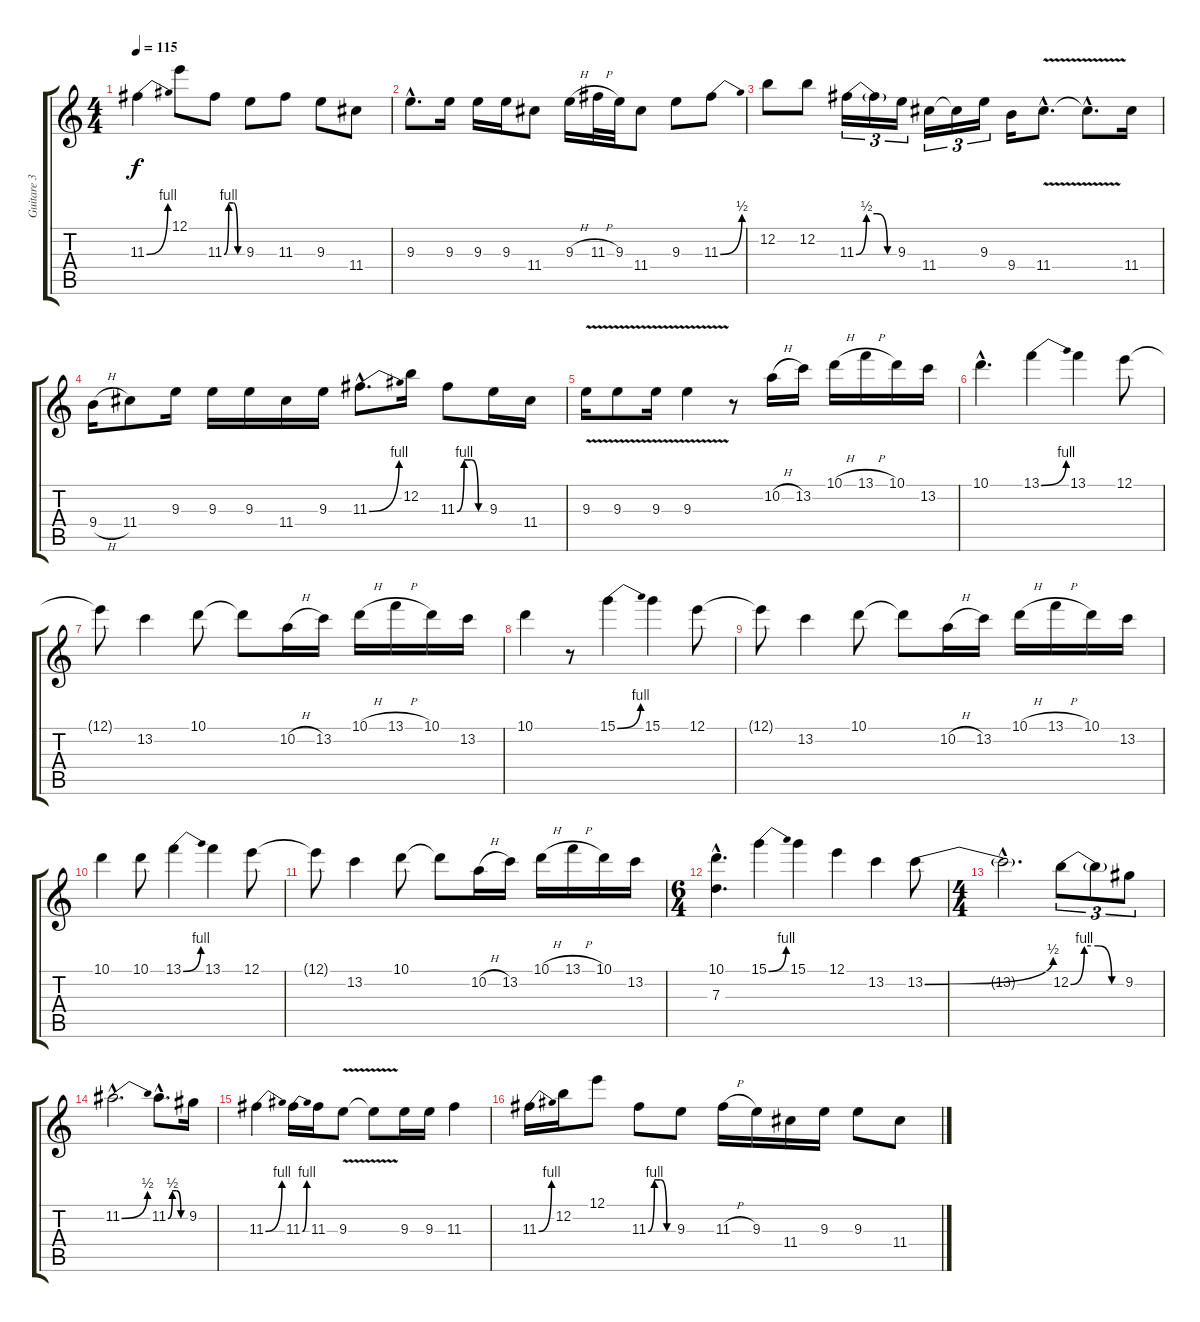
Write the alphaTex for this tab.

\track ("Guitare 3" "Guitare 3") {instrument distortionguitar}
\staff {score tabs}
\tuning (E4 B3 G3 D3 A2 E2) {hide}
\ts (4 4)
\tempo 115
\clef g2
\ks c
11.3{be (bend 0 0 60 4)}.4{dy f} 12.1.8 11.3{be (custom 0 0 15 4 30 4 45 0 60 0)}.8 9.3.8 11.3.8 9.3.8 11.4.8 |
9.3{hac}.8{d} 9.3.16 9.3.16 9.3.16 11.4.8 9.3{h}.16 11.3{h}.32 9.3.32 11.4.8 9.3.8 11.3{be (bend 0 0 60 2)}.8 |
12.2.8 12.2.8 11.3{be (custom 0 0 15 2 30 2 45 0 60 0)}.16{tu (3 2)} 11.3{t}.16{tu (3 2)} 9.3.16{tu (3 2)} 11.4.16{tu (3 2)} 11.4{t}.16{tu (3 2)} 9.3.16{tu (3 2)} 9.4.16 11.4{v hac}.8{d} 11.4{hac t}.8{d} 11.4.16 |
9.4{h}.16 11.4.8 9.3.16 9.3.16 9.3.16 11.4.16 9.3.16 11.3{be (bend 0 0 60 4) hac}.8{d} 12.2.16 11.3{be (custom 0 0 15 4 30 4 45 0 60 0)}.8 9.3.16 11.4.16 |
9.3{v}.16 9.3{v}.8 9.3{v}.16 9.3{v}.4 r.8 10.2{h}.16 13.2.16 10.1{h}.16 13.1{h}.16 10.1.16 13.2.16 |
10.1{hac}.4{d} 13.1{be (bend 0 0 60 4)}.4 13.1.4 12.1.8 |
12.1{t}.8 13.2.4 10.1.8 10.1{t}.8 10.2{h}.16 13.2.16 10.1{h}.16 13.1{h}.16 10.1.16 13.2.16 |
10.1.4 r.8 15.1{be (bend 0 0 60 4)}.4 15.1.4 12.1.8 |
12.1{t}.8 13.2.4 10.1.8 10.1{t}.8 10.2{h}.16 13.2.16 10.1{h}.16 13.1{h}.16 10.1.16 13.2.16 |
10.1.4 10.1.8 13.1{be (bend 0 0 60 4)}.4 13.1.4 12.1.8 |
12.1{t}.8 13.2.4 10.1.8 10.1{t}.8 10.2{h}.16 13.2.16 10.1{h}.16 13.1{h}.16 10.1.16 13.2.16 |
\ts (6 4)
(10.1{hac} 7.3{hac}).4{d} 15.1{be (bend 0 0 60 4)}.4 15.1.4 12.1.4 13.2.4 13.2{be (bend 0 0 60 2)}.8 |
\ts (4 4)
13.2{hac t}.2{d} 12.2{be (custom 0 0 15 4 30 4 45 0 60 0)}.8{tu (3 2)} 12.2{t}.8{tu (3 2)} 9.2.8{tu (3 2)} |
11.2{be (bend 0 0 60 2) hac}.2{d} 11.2{be (custom 0 0 15 2 30 2 45 0 60 0) hac}.8{d} 9.2.16 |
11.3{be (bend 0 0 60 4)}.4 11.3{be (bend 0 0 60 4)}.16 11.3.16 9.3{v}.8 9.3{t}.8 9.3.16 9.3.16 11.3.4 |
11.3{be (bend 0 0 60 4)}.16 12.2.16 12.1.8 11.3{be (custom 0 0 15 4 30 4 45 0 60 0)}.8 9.3.8 11.3{h}.16 9.3.16 11.4.16 9.3.16 9.3.8 11.4.8
